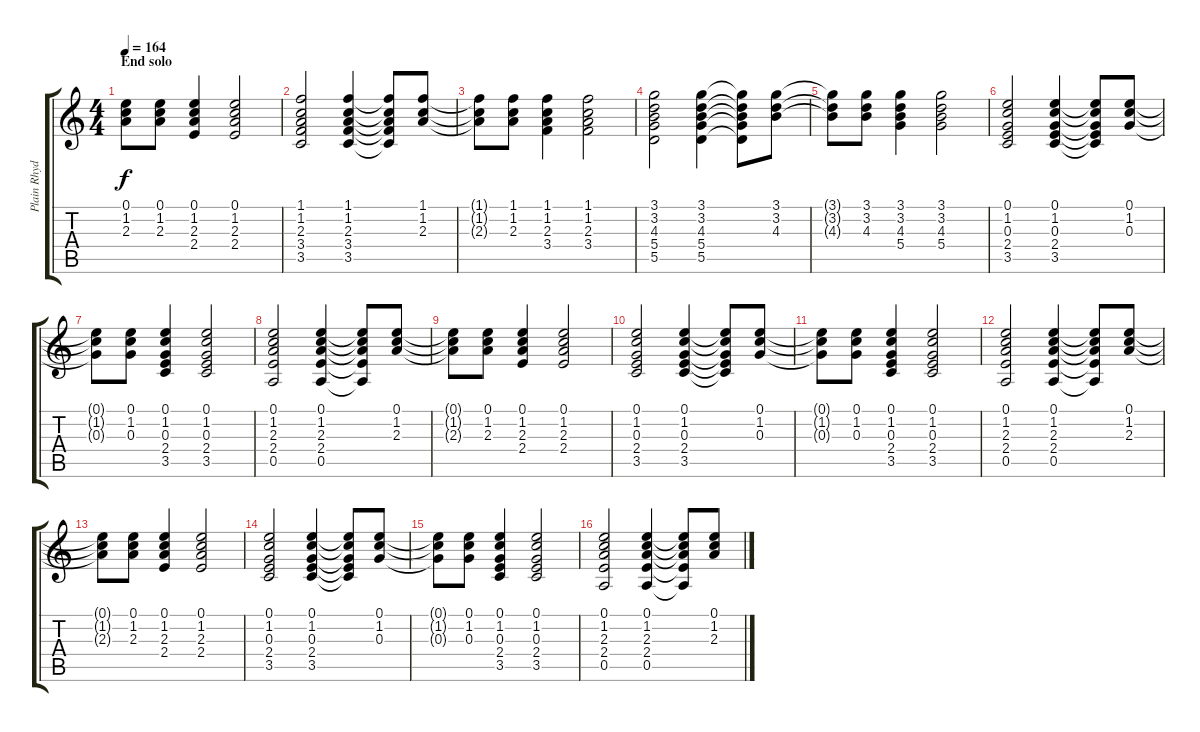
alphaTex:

\track ("Plain Rhydhm" "Plain Rhyd") {instrument acousticguitarnylon}
\staff {score tabs}
\tuning (E4 B3 G3 D3 A2 E2) {hide}
\ts (4 4)
\section ("" "End solo")
\tempo 164
\clef g2
\ks c
(0.1{t} 1.2{t} 2.3{t}).8{dy f} (0.1 1.2 2.3).8 (0.1 1.2 2.3 2.4).4 (0.1 1.2 2.3 2.4).2 |
(1.1 1.2 2.3 3.4 3.5).2 (1.1 1.2 2.3 3.4 3.5).4 (1.1{t} 1.2{t} 2.3{t} 3.4{t} 3.5{t}).8 (1.1 1.2 2.3).8 |
(1.1{t} 1.2{t} 2.3{t}).8 (1.1 1.2 2.3).8 (1.1 1.2 2.3 3.4).4 (1.1 1.2 2.3 3.4).2 |
(3.1 3.2 4.3 5.4 5.5).2 (3.1 3.2 4.3 5.4 5.5).4 (3.1{t} 3.2{t} 4.3{t} 5.4{t} 5.5{t}).8 (3.1 3.2 4.3).8 |
(3.1{t} 3.2{t} 4.3{t}).8 (3.1 3.2 4.3).8 (3.1 3.2 4.3 5.4).4 (3.1 3.2 4.3 5.4).2 |
(0.1 1.2 0.3 2.4 3.5).2{volume 7} (0.1 1.2 0.3 2.4 3.5).4 (0.1{t} 1.2{t} 0.3{t} 2.4{t} 3.5{t}).8 (0.1 1.2 0.3).8 |
(0.1{t} 1.2{t} 0.3{t}).8 (0.1 1.2 0.3).8 (0.1 1.2 0.3 2.4 3.5).4 (0.1 1.2 0.3 2.4 3.5).2 |
(0.1 1.2 2.3 2.4 0.5).2{volume 5} (0.1 1.2 2.3 2.4 0.5).4 (0.1{t} 1.2{t} 2.3{t} 2.4{t} 0.5{t}).8 (0.1 1.2 2.3).8 |
(0.1{t} 1.2{t} 2.3{t}).8 (0.1 1.2 2.3).8 (0.1 1.2 2.3 2.4).4 (0.1 1.2 2.3 2.4).2 |
(0.1 1.2 0.3 2.4 3.5).2 (0.1 1.2 0.3 2.4 3.5).4 (0.1{t} 1.2{t} 0.3{t} 2.4{t} 3.5{t}).8 (0.1 1.2 0.3).8 |
(0.1{t} 1.2{t} 0.3{t}).8 (0.1 1.2 0.3).8 (0.1 1.2 0.3 2.4 3.5).4 (0.1 1.2 0.3 2.4 3.5).2 |
(0.1 1.2 2.3 2.4 0.5).2 (0.1 1.2 2.3 2.4 0.5).4 (0.1{t} 1.2{t} 2.3{t} 2.4{t} 0.5{t}).8 (0.1 1.2 2.3).8 |
(0.1{t} 1.2{t} 2.3{t}).8{volume 2} (0.1 1.2 2.3).8 (0.1 1.2 2.3 2.4).4 (0.1 1.2 2.3 2.4).2 |
(0.1 1.2 0.3 2.4 3.5).2 (0.1 1.2 0.3 2.4 3.5).4 (0.1{t} 1.2{t} 0.3{t} 2.4{t} 3.5{t}).8 (0.1 1.2 0.3).8 |
(0.1{t} 1.2{t} 0.3{t}).8 (0.1 1.2 0.3).8 (0.1 1.2 0.3 2.4 3.5).4 (0.1 1.2 0.3 2.4 3.5).2 |
(0.1 1.2 2.3 2.4 0.5).2 (0.1 1.2 2.3 2.4 0.5).4 (0.1{t} 1.2{t} 2.3{t} 2.4{t} 0.5{t}).8 (0.1 1.2 2.3).8
